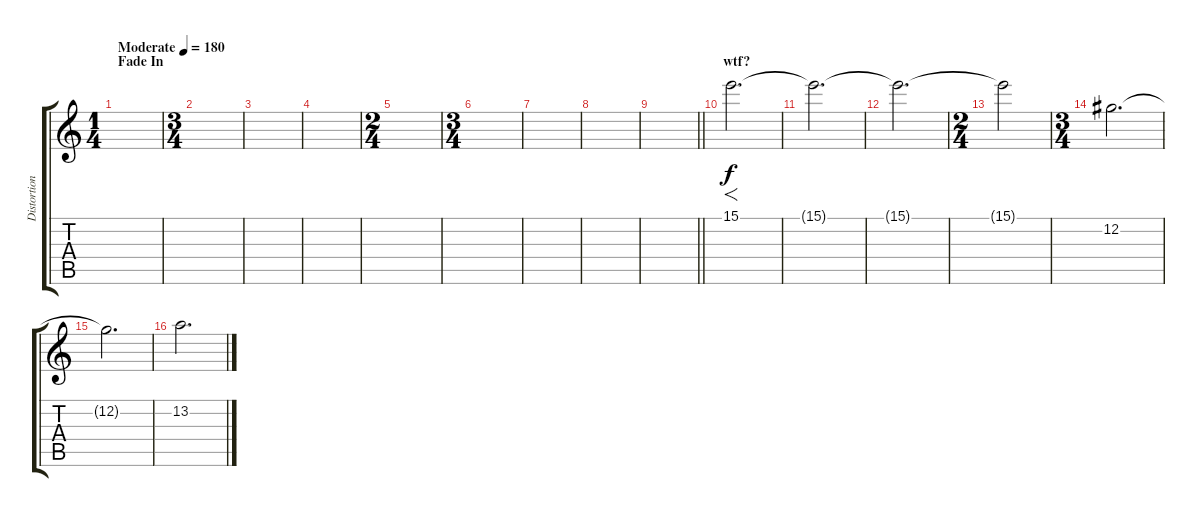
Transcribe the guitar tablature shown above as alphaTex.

\track ("Distortion 1" "Distortion") {instrument distortionguitar}
\staff {score tabs}
\tuning (Db4 Ab3 E3 B2 Gb2 Db2) {hide}
\ts (1 4)
\section ("" "Fade In")
\tempo (180 "Moderate")
\clef g2
\ks c
|
\ts (3 4)
|
|
|
\ts (2 4)
|
\ts (3 4)
|
|
|
\barLineRight lightlight
|
\section ("" "wtf?")
15.1.2{f d} |
15.1{t}.2{d} |
15.1{t}.2{d} |
\ts (2 4)
15.1{t}.2 |
\ts (3 4)
12.2.2{d} |
12.2{t}.2{d} |
13.2.2{d}
